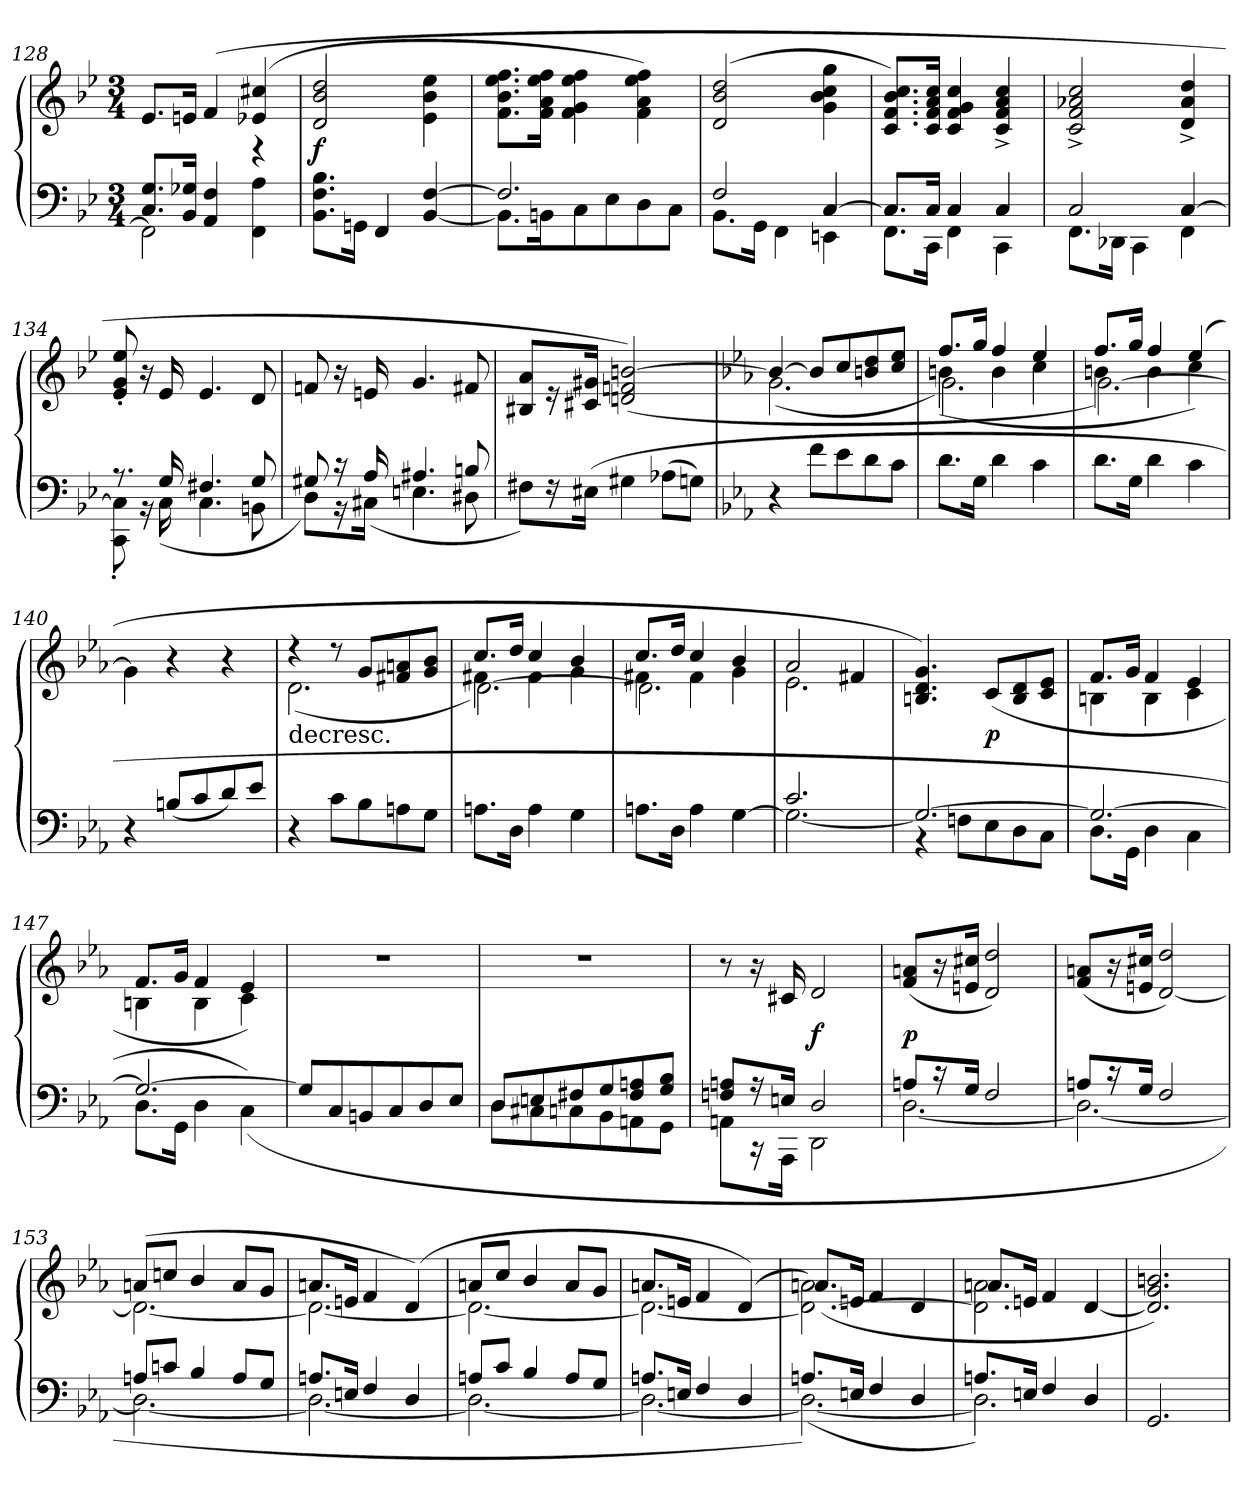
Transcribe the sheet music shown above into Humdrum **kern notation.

**kern	**kern	**dynam
*part1	*part1	*part1
*staff2	*staff1	*staff1/2
*clefF4	*clefG2	*
*k[b-e-]	*k[b-e-]	*
*M3/4	*M3/4	*
=128	=128	=128
*^	*	*
8.C/ 8.G/L	2FF\]	8.e-/L	.
16BB-/ 16G-X/Jk	.	16en/Jk	.
4AA/ 4F/	.	(4f/	.
4r	4FF\ 4A\	(4e-X/ 4cc#X/	.
*v	*v	*	*
=129	=129	=129
8.BB-\ 8.F\ 8.B-\L	2d/ 2b-/ 2dd/	f
16GGn\Jk	.	.
4FF/	.	.
[4BB-/ [4F/	4e-\ 4b-\ 4ee-\	.
=130	=130	=130
*^	*	*
2.F/]	8.BB-\L]	8.f\ 8.b-\ 8.ee-\ 8.ff\L	.
.	16BBn\K	16f\ 16a\ 16ee-\ 16ff\Jk	.
.	8C\	4f\ 4g\ 4ee-\ 4ff\	.
.	8E-\	.	.
.	8D\	4f\ 4a\ 4ee-\ 4ff\)	.
.	8C\J	.	.
=131	=131	=131	=131
2F/	8.BB-\L	(2d/ 2b-/ 2dd/	.
.	16GG\Jk	.	.
.	4FF\	.	.
[4C/	4EEn\	4g\ 4b-\ 4cc\ 4gg\	.
=132	=132	=132	=132
8.C/L]	8.FF\L	8.c/ 8.f/ 8.b-/ 8.cc/L)	.
16C/Jk	16CC\Jk	16c/ 16f/ 16a/ 16cc/Jk	.
4C/	4FF\	4c/ 4f/ 4g/ 4cc/	.
4C/	4CC\	4c^/ 4f^/ 4a^/ 4cc^/	.
=133	=133	=133	=133
2C/	8.FF\L	2c^/ 2f^/ 2a-X^/ 2cc^/	.
.	16DD-X\Jk	.	.
.	4CC\	.	.
[4C/	4FF\	4d^/ 4a-^/ 4dd^/	.
=134	=134	=134	=134
8.r	8CC'\ 8C]'\	8e-'/ 8g'/ 8ee-'/	.
.	16r	16r	.
16G/	(16C\	16e-/	.
4.F#X/	4.C\	4.e-/	.
8G/	8BBn\	8d/	.
=135	=135	=135	=135
8G#X/	8D\L)	8fn/	.
16r	16r	16r	.
16A/	(16C#X\Jk	16en/	.
4.A#X/	4.En\	4.g/	.
8Bn/	8D#X\	8f#X/	.
*v	*v	*	*
=136	=136	=136
8F#X\L)	8B#X/ 8a/L	.
16r	16r	.
(16E#X\Jk	16c#X/ 16g#X/Jk	.
4G#X\	(2dn/ 2fn/ [2bn/)	.
(8A-X\L	.	.
8Gn\J)	.	.
=137	=137	=137
*k[b-e-a-]	*k[b-e-a-]	*
*	*^	*
4r	4bn/_	(2.g\	.
8f\L	8b/L]	.	.
8e-\	8cc/	.	.
8d\	8b/ 8dd/	.	.
8c\J	8cc/ 8ee-/J	.	.
=138	=138	=138	=138
*	*	*^	*
8.d\L	8.ff/L	(4bn\)	2.g\	.
16G\Jk	16gg/Jk	.	.	.
4d\	4ff/	4b\	.	.
4c\	4ee-/	4cc\	.	.
=139	=139	=139	=139	=139
8.d\L	8.ff/L	4bn\	[2.g\)	.
16G\Jk	16gg/Jk	.	.	.
4d\	4ff/	4b\	.	.
4c\	(4ee-/)	4cc\	.	.
*	*v	*v	*v	*
=140	=140	=140
4r	4g\]	.
(8Bn/L	4r	.
8c/	.	.
8d/)	4r	.
8e-/J	.	.
=141	=141	=141
*	*^	*
!	!LO:TX:c:t=decresc.	!	!
4r	4r	(2.d\	.
8c\L	8r	.	.
8B-\	8g/L	.	.
8An\	8f#X/ 8an/	.	.
8G\J	8g/ 8b-/J	.	.
=142	=142	=142	=142
*	*	*^	*
8.An\L	8.cc/L	4f#X\)	[2.d\	.
16D\Jk	16dd/Jk	.	.	.
4A\	4cc/	4f#\	.	.
4G\	4b-/	4g\	.	.
=143	=143	=143	=143	=143
8.An\L	8.cc/L	4f#X\	2.d\]	.
16D\Jk	16dd/Jk	.	.	.
4A\	4cc/	4f#\	.	.
[4G\	4b-/	4g\	.	.
*	*	*v	*v	*
=144	=144	=144	=144
*^	*	*	*
2.c/	2.G\_	2a-/	2.e-\	.
.	.	4f#X/	.	.
*	*	*v	*v	*
=145	=145	=145	=145
2.G/_	4r	4.Bn/ 4.d/ 4.g/)	.
.	8Fn\L	.	.
.	8E-\	(8c/L	p
.	8D\	8B/ 8d/	.
.	8C\J	8c/ 8e-/J	.
=146	=146	=146	=146
*	*	*^	*
2.G/_	8.D\L	8.f/L	4Bn\	.
.	16GG\Jk	16g/Jk	.	.
.	4D\	4f/	4B\	.
.	4C\	4e-/	4c\	.
=147	=147	=147	=147	=147
2.G/_	8.D\L	8.f/L	4Bn\	.
.	16GG\Jk	16g/Jk	.	.
.	4D\	4f/	4B\	.
.	(4C\)	4e-/)	4c\	.
*v	*v	*	*	*
*	*v	*v	*
=148	=148	=148
8G/L]	2.r	.
8C/	.	.
8BBn/	.	.
8C/	.	.
8D/	.	.
8E-/J	.	.
=149	=149	=149
*^	*	*
8D/L	8D\L	2.r	.
8En/	8C#X\	.	.
8F#X/	8Cn\	.	.
8G/	8BB-\	.	.
8F#/ 8An/	8AAn\	.	.
8G/ 8B-/J	8GG\J	.	.
=150	=150	=150	=150
8Fn/ 8An/L	8AAn\L	8r	.
16r	16r	16r	.
16En/Jk	16AAA-\Jk	16c#X/	.
2D/	2DD\	2d/	f
=151	=151	=151	=151
8An/L	[2.D\	(8f/ 8an/L	p
16r	.	16r	.
16G/Jk	.	16en/ 16cc#X/Jk	.
2F/	.	2d/ 2dd/)	.
=152	=152	=152	=152
8An/L	2.D\_	(8f/ 8an/L	.
16r	.	16r	.
16G/Jk	.	16en/ 16cc#X/Jk	.
2F/	.	[2d/ 2dd/)	.
=153	=153	=153	=153
*	*	*^	*
8An/L	2.D\_	(8an/L	2.d\_	.
8cn/J	.	8ccn/J	.	.
4B-/	.	4b-/	.	.
8A/L	.	8a/L	.	.
8G/J	.	8g/J	.	.
=154	=154	=154	=154	=154
8.An/L	2.D\_	8.an/L	2.d\_	.
16En/Jk	.	16en/Jk	.	.
4F/	.	4f/	.	.
4D/	.	(4d/)	.	.
=155	=155	=155	=155	=155
8An/L	2.D\_	(8an/L	2.d\_)	.
8c/J	.	8cc/J	.	.
4B-/	.	4b-/	.	.
8A/L	.	8a/L	.	.
8G/J	.	8g/J	.	.
=156	=156	=156	=156	=156
8.An/L	2.D\_	8.an/L	2.d\_	.
16En/Jk	.	16en/Jk	.	.
4F/	.	4f/	.	.
4D/	.	(4d/)	.	.
=157	=157	=157	=157	=157
8.An/L	(2.D\_)	2.d_\ 2.an\)	(8.a/L	.
16En/Jk	.	.	16en/Jk	.
4F/	.	.	4f/	.
4D/	.	.	4d/	.
=158	=158	=158	=158	=158
8.An/L	2.D\])	2.d]\ 2.an\	8.a/L	.
16En/Jk	.	.	16en/Jk	.
4F/	.	.	4f/	.
4D/	.	.	[4d/	.
*v	*v	*	*	*
*	*v	*v	*
=159	=159	=159
2.GG/	2.d]/ 2.g/ 2.bn/)	.
=	=	=
*-	*-	*-
